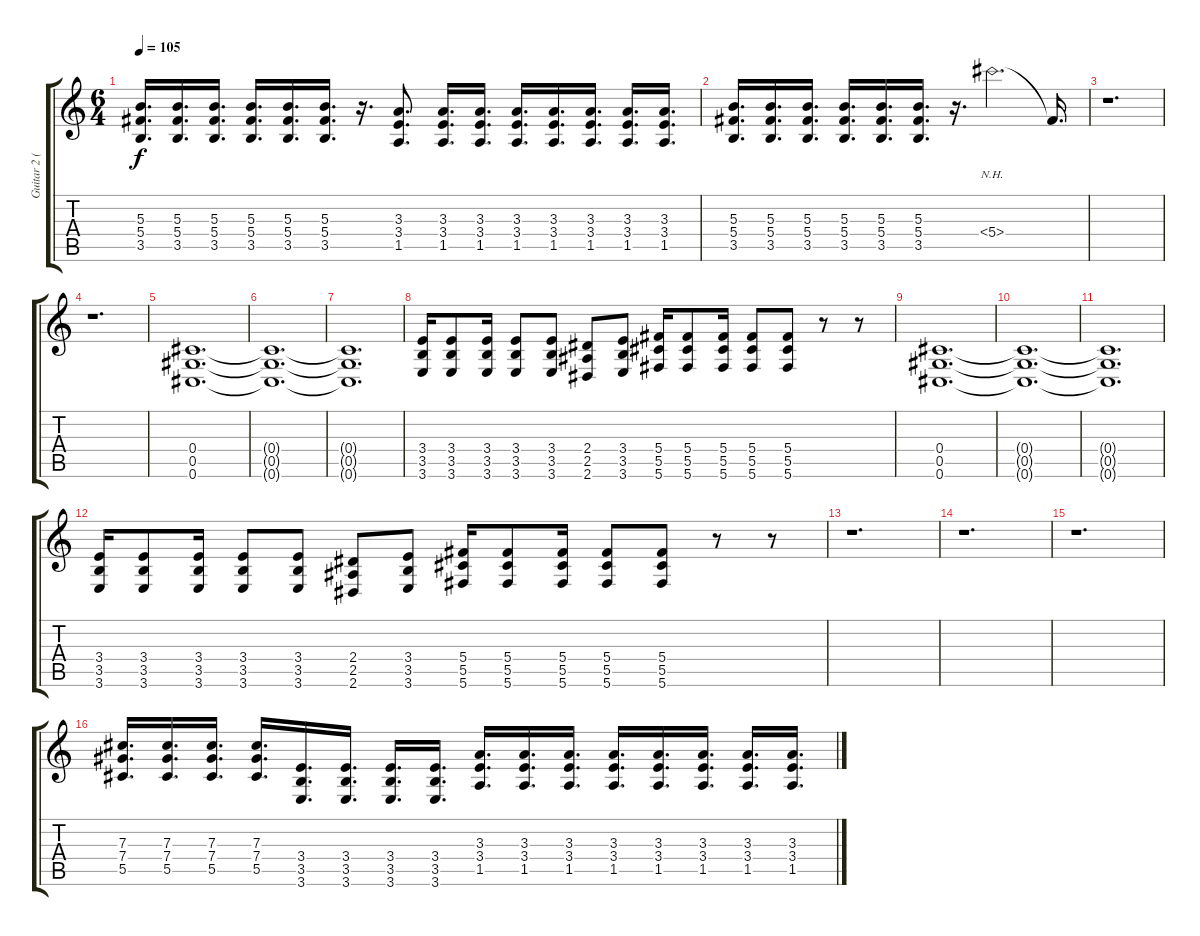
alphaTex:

\track ("Guitar 2 ( Dropped C# )" "Guitar 2 (") {instrument distortionguitar}
\staff {score tabs}
\tuning (Eb4 Bb3 Gb3 Db3 Ab2 Db2) {hide}
\ts (6 4)
\tempo 105
\clef g2
\ks c
(5.3 5.4 3.5).16{d dy f} (5.3 5.4 3.5).16{d} (5.3 5.4 3.5).16{d} (5.3 5.4 3.5).16{d} (5.3 5.4 3.5).16{d} (5.3 5.4 3.5).16{d} r.16{d} (3.3 3.4 1.5).8{d} (3.3 3.4 1.5).16{d} (3.3 3.4 1.5).16{d} (3.3 3.4 1.5).16{d} (3.3 3.4 1.5).16{d} (3.3 3.4 1.5).16{d} (3.3 3.4 1.5).16{d} (3.3 3.4 1.5).16{d} |
(5.3 5.4 3.5).16{d} (5.3 5.4 3.5).16{d} (5.3 5.4 3.5).16{d} (5.3 5.4 3.5).16{d} (5.3 5.4 3.5).16{d} (5.3 5.4 3.5).16{d} r.16{d} 5.4{nh}.2{d} 5.4{t}.16{d} |
r.1{d} |
r.1{d} |
(0.4 0.5 0.6).1{d} |
(0.4{t} 0.5{t} 0.6{t}).1{d} |
(0.4{t} 0.5{t} 0.6{t}).1{d} |
(3.4 3.5 3.6).16 (3.4 3.5 3.6).8 (3.4 3.5 3.6).16 (3.4 3.5 3.6).8 (3.4 3.5 3.6).8 (2.4 2.5 2.6).8 (3.4 3.5 3.6).8 (5.4 5.5 5.6).16 (5.4 5.5 5.6).8 (5.4 5.5 5.6).16 (5.4 5.5 5.6).8 (5.4 5.5 5.6).8 r.8 r.8 |
(0.4 0.5 0.6).1{d} |
(0.4{t} 0.5{t} 0.6{t}).1{d} |
(0.4{t} 0.5{t} 0.6{t}).1{d} |
(3.4 3.5 3.6).16 (3.4 3.5 3.6).8 (3.4 3.5 3.6).16 (3.4 3.5 3.6).8 (3.4 3.5 3.6).8 (2.4 2.5 2.6).8 (3.4 3.5 3.6).8 (5.4 5.5 5.6).16 (5.4 5.5 5.6).8 (5.4 5.5 5.6).16 (5.4 5.5 5.6).8 (5.4 5.5 5.6).8 r.8 r.8 |
r.1{d} |
r.1{d} |
r.1{d} |
(7.3 7.4 5.5).16{d} (7.3 7.4 5.5).16{d} (7.3 7.4 5.5).16{d} (7.3 7.4 5.5).16{d} (3.4 3.5 3.6).16{d} (3.4 3.5 3.6).16{d} (3.4 3.5 3.6).16{d} (3.4 3.5 3.6).16{d} (3.3 3.4 1.5).16{d} (3.3 3.4 1.5).16{d} (3.3 3.4 1.5).16{d} (3.3 3.4 1.5).16{d} (3.3 3.4 1.5).16{d} (3.3 3.4 1.5).16{d} (3.3 3.4 1.5).16{d} (3.3 3.4 1.5).16{d}
